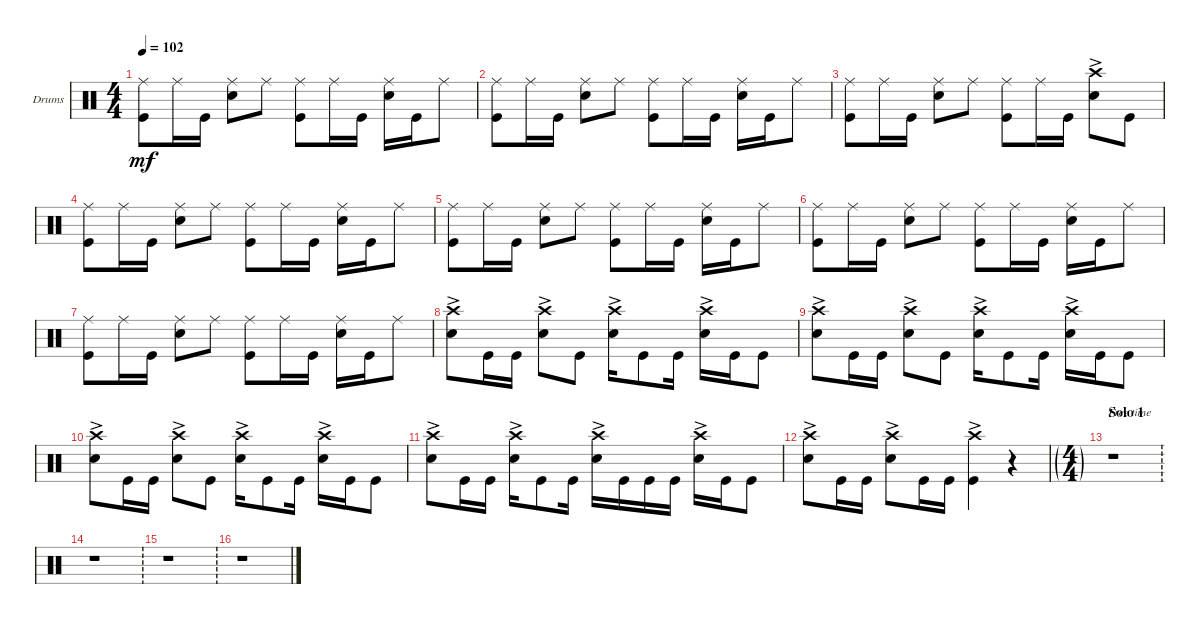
\bracketExtendMode groupsimilarinstruments
\firstSystemTrackNameOrientation horizontal
\otherSystemsTrackNameOrientation horizontal
\track ("John Bonham" "Drums") {instrument percussion}
\staff {score}
\articulation defaults
\ts (4 4)
\tempo 102
\clef neutral
\ks c
("Ride (middle)" "Kick (hit)").8{dy mf} "Ride (middle)".16 "Kick (hit)".16 ("Snare (hit) 2" "Ride (middle)").8 "Ride (middle)".8 ("Ride (middle)" "Kick (hit)").8 "Ride (middle)".16 "Kick (hit)".16 ("Snare (hit) 2" "Ride (middle)").16 "Kick (hit)".16 "Ride (middle)".8 |
("Ride (middle)" "Kick (hit)").8 "Ride (middle)".16 "Kick (hit)".16 ("Snare (hit) 2" "Ride (middle)").8 "Ride (middle)".8 ("Ride (middle)" "Kick (hit)").8 "Ride (middle)".16 "Kick (hit)".16 ("Snare (hit) 2" "Ride (middle)").16 "Kick (hit)".16 "Ride (middle)".8 |
("Ride (middle)" "Kick (hit)").8 "Ride (middle)".16 "Kick (hit)".16 ("Snare (hit) 2" "Ride (middle)").8 "Ride (middle)".8 ("Ride (middle)" "Kick (hit)").8 "Ride (middle)".16 "Kick (hit)".16 ("Snare (hit) 2" "Crash high (hit)"{ac}).8 "Kick (hit)".8 |
("Ride (middle)" "Kick (hit)").8 "Ride (middle)".16 "Kick (hit)".16 ("Snare (hit) 2" "Ride (middle)").8 "Ride (middle)".8 ("Ride (middle)" "Kick (hit)").8 "Ride (middle)".16 "Kick (hit)".16 ("Snare (hit) 2" "Ride (middle)").16 "Kick (hit)".16 "Ride (middle)".8 |
("Ride (middle)" "Kick (hit)").8 "Ride (middle)".16 "Kick (hit)".16 ("Snare (hit) 2" "Ride (middle)").8 "Ride (middle)".8 ("Ride (middle)" "Kick (hit)").8 "Ride (middle)".16 "Kick (hit)".16 ("Snare (hit) 2" "Ride (middle)").16 "Kick (hit)".16 "Ride (middle)".8 |
("Ride (middle)" "Kick (hit)").8 "Ride (middle)".16 "Kick (hit)".16 ("Snare (hit) 2" "Ride (middle)").8 "Ride (middle)".8 ("Ride (middle)" "Kick (hit)").8 "Ride (middle)".16 "Kick (hit)".16 ("Snare (hit) 2" "Ride (middle)").16 "Kick (hit)".16 "Ride (middle)".8 |
("Ride (middle)" "Kick (hit)").8 "Ride (middle)".16 "Kick (hit)".16 ("Snare (hit) 2" "Ride (middle)").8 "Ride (middle)".8 ("Ride (middle)" "Kick (hit)").8 "Ride (middle)".16 "Kick (hit)".16 ("Snare (hit) 2" "Ride (middle)").16 "Kick (hit)".16 "Ride (middle)".8 |
("Snare (hit) 2" "Crash high (hit)"{ac}).8 "Kick (hit)".16 "Kick (hit)".16 ("Snare (hit) 2" "Crash high (hit)"{ac}).8 "Kick (hit)".8 ("Snare (hit) 2" "Crash high (hit)"{ac}).16 "Kick (hit)".8 "Kick (hit)".16 ("Snare (hit) 2" "Crash high (hit)"{ac}).16 "Kick (hit)".16 "Kick (hit)".8 |
("Snare (hit) 2" "Crash high (hit)"{ac}).8 "Kick (hit)".16 "Kick (hit)".16 ("Snare (hit) 2" "Crash high (hit)"{ac}).8 "Kick (hit)".8 ("Snare (hit) 2" "Crash high (hit)"{ac}).16 "Kick (hit)".8 "Kick (hit)".16 ("Snare (hit) 2" "Crash high (hit)"{ac}).16 "Kick (hit)".16 "Kick (hit)".8 |
("Snare (hit) 2" "Crash high (hit)"{ac}).8 "Kick (hit)".16 "Kick (hit)".16 ("Snare (hit) 2" "Crash high (hit)"{ac}).8 "Kick (hit)".8 ("Snare (hit) 2" "Crash high (hit)"{ac}).16 "Kick (hit)".8 "Kick (hit)".16 ("Snare (hit) 2" "Crash high (hit)"{ac}).16 "Kick (hit)".16 "Kick (hit)".8 |
("Snare (hit) 2" "Crash high (hit)"{ac}).8 "Kick (hit)".16 "Kick (hit)".16 ("Snare (hit) 2" "Crash high (hit)"{ac}).16 "Kick (hit)".8 "Kick (hit)".16 ("Snare (hit) 2" "Crash high (hit)"{ac}).16 "Kick (hit)".16 "Kick (hit)".16 "Kick (hit)".16 ("Snare (hit) 2" "Crash high (hit)"{ac}).16 "Kick (hit)".16 "Kick (hit)".8 |
("Snare (hit) 2" "Crash high (hit)"{ac}).8 "Kick (hit)".16 "Kick (hit)".16 ("Snare (hit) 2" "Crash high (hit)"{ac}).8 "Kick (hit)".16 "Kick (hit)".16 ("Kick (hit)" "Crash high (hit)"{ac}).4 r.4 |
\ft
\section ("" "Solo 1")
r.1 |
\ft
r.1 |
\ft
r.1 |
\ft
r.1
